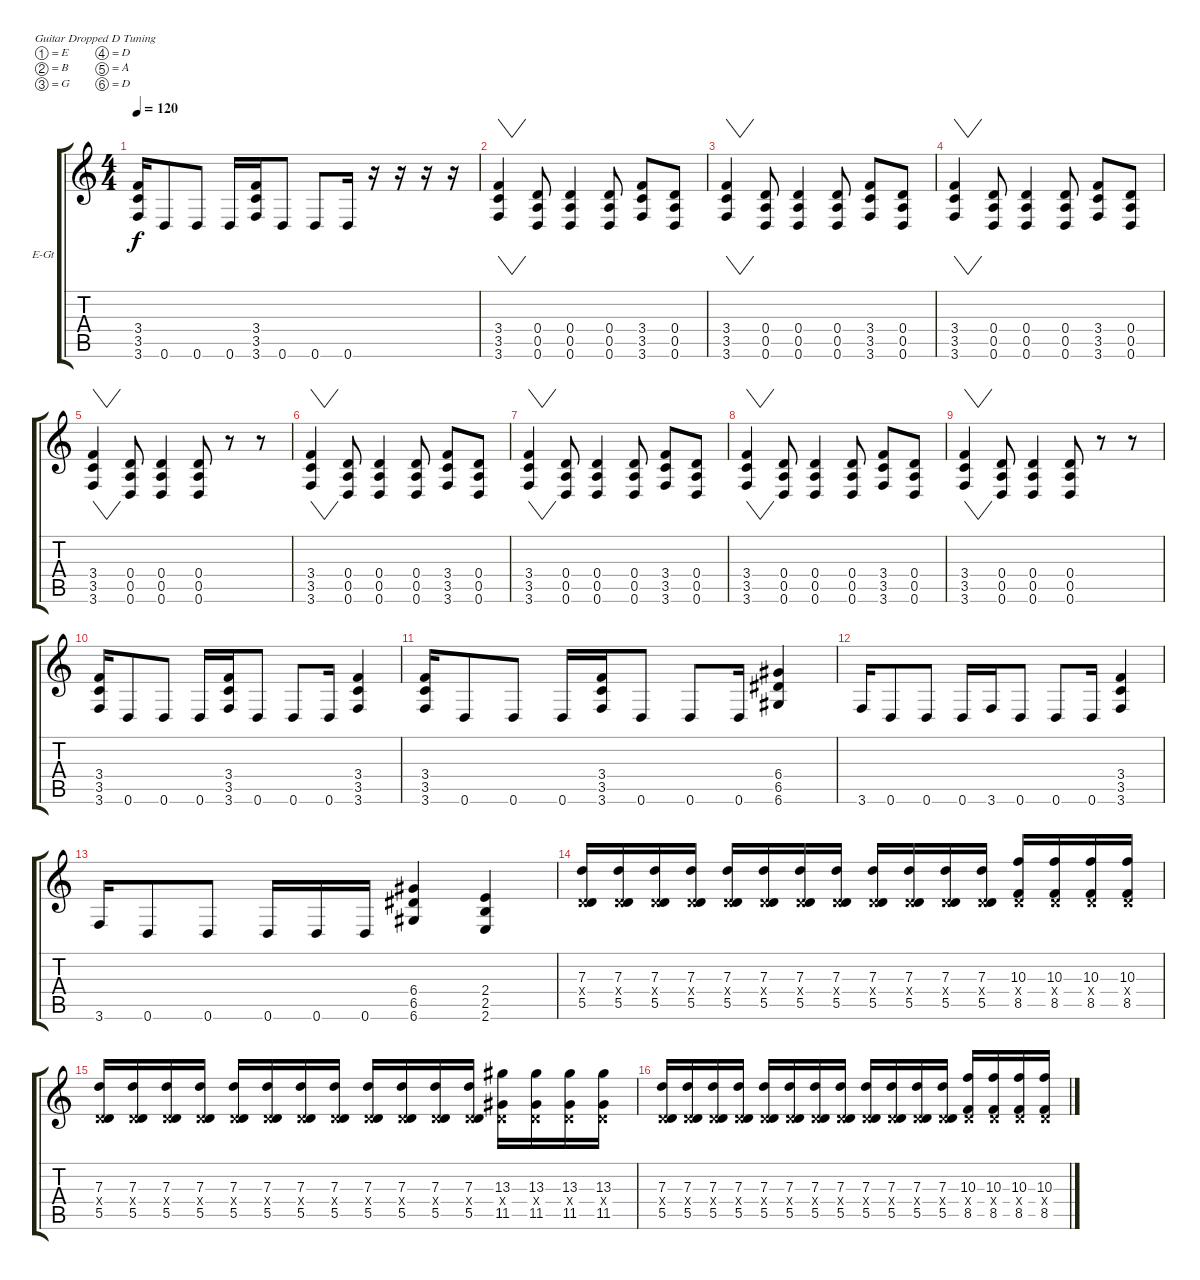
\bracketExtendMode groupsimilarinstruments
\firstSystemTrackNameOrientation horizontal
\otherSystemsTrackNameOrientation horizontal
\track ("1st guitar" "E-Gt") {instrument distortionguitar}
\staff {score tabs}
\tuning (E4 B3 G3 D3 A2 D2)
\ts (4 4)
\tempo 120
\clef g2
\ks c
(3.4 3.5 3.6).16{dy f} 0.6.8 0.6.8 0.6.16 (3.4 3.5 3.6).16 0.6.8 0.6.8 0.6.16 r.16 r.16 r.16 r.16 |
(3.4 3.5 3.6).4{vw} (0.4 0.5 0.6).8 (0.4 0.5 0.6).4 (0.4 0.5 0.6).8 (3.4 3.5 3.6).8 (0.4 0.5 0.6).8 |
(3.4 3.5 3.6).4{vw} (0.4 0.5 0.6).8 (0.4 0.5 0.6).4 (0.4 0.5 0.6).8 (3.4 3.5 3.6).8 (0.4 0.5 0.6).8 |
(3.4 3.5 3.6).4{vw} (0.4 0.5 0.6).8 (0.4 0.5 0.6).4 (0.4 0.5 0.6).8 (3.4 3.5 3.6).8 (0.4 0.5 0.6).8 |
(3.4 3.5 3.6).4{vw} (0.4 0.5 0.6).8 (0.4 0.5 0.6).4 (0.4 0.5 0.6).8 r.8 r.8 |
(3.4 3.5 3.6).4{vw} (0.4 0.5 0.6).8 (0.4 0.5 0.6).4 (0.4 0.5 0.6).8 (3.4 3.5 3.6).8 (0.4 0.5 0.6).8 |
(3.4 3.5 3.6).4{vw} (0.4 0.5 0.6).8 (0.4 0.5 0.6).4 (0.4 0.5 0.6).8 (3.4 3.5 3.6).8 (0.4 0.5 0.6).8 |
(3.4 3.5 3.6).4{vw} (0.4 0.5 0.6).8 (0.4 0.5 0.6).4 (0.4 0.5 0.6).8 (3.4 3.5 3.6).8 (0.4 0.5 0.6).8 |
(3.4 3.5 3.6).4{vw} (0.4 0.5 0.6).8 (0.4 0.5 0.6).4 (0.4 0.5 0.6).8 r.8 r.8 |
(3.4 3.5 3.6).16 0.6.8 0.6.8 0.6.16 (3.4 3.5 3.6).16 0.6.8 0.6.8 0.6.16 (3.4 3.5 3.6).4 |
(3.4 3.5 3.6).16 0.6.8 0.6.8 0.6.16 (3.4 3.5 3.6).16 0.6.8 0.6.8 0.6.16 (6.4 6.5 6.6).4 |
3.6.16 0.6.8 0.6.8 0.6.16 3.6.16 0.6.8 0.6.8 0.6.16 (3.4 3.5 3.6).4 |
3.6.16 0.6.8 0.6.8 0.6.16 0.6.16 0.6.16 (6.4 6.5 6.6).4 (2.4 2.5 2.6).4 |
(7.3 0.4{x} 5.5).16 (7.3 0.4{x} 5.5).16 (7.3 0.4{x} 5.5).16 (7.3 0.4{x} 5.5).16 (7.3 0.4{x} 5.5).16 (7.3 0.4{x} 5.5).16 (7.3 0.4{x} 5.5).16 (7.3 0.4{x} 5.5).16 (7.3 0.4{x} 5.5).16 (7.3 0.4{x} 5.5).16 (7.3 0.4{x} 5.5).16 (7.3 0.4{x} 5.5).16 (10.3 0.4{x} 8.5).16 (10.3 0.4{x} 8.5).16 (10.3 0.4{x} 8.5).16 (10.3 0.4{x} 8.5).16 |
(7.3 0.4{x} 5.5).16 (7.3 0.4{x} 5.5).16 (7.3 0.4{x} 5.5).16 (7.3 0.4{x} 5.5).16 (7.3 0.4{x} 5.5).16 (7.3 0.4{x} 5.5).16 (7.3 0.4{x} 5.5).16 (7.3 0.4{x} 5.5).16 (7.3 0.4{x} 5.5).16 (7.3 0.4{x} 5.5).16 (7.3 0.4{x} 5.5).16 (7.3 0.4{x} 5.5).16 (13.3 0.4{x} 11.5).16 (13.3 0.4{x} 11.5).16 (13.3 0.4{x} 11.5).16 (13.3 0.4{x} 11.5).16 |
(7.3 0.4{x} 5.5).16 (7.3 0.4{x} 5.5).16 (7.3 0.4{x} 5.5).16 (7.3 0.4{x} 5.5).16 (7.3 0.4{x} 5.5).16 (7.3 0.4{x} 5.5).16 (7.3 0.4{x} 5.5).16 (7.3 0.4{x} 5.5).16 (7.3 0.4{x} 5.5).16 (7.3 0.4{x} 5.5).16 (7.3 0.4{x} 5.5).16 (7.3 0.4{x} 5.5).16 (10.3 0.4{x} 8.5).16 (10.3 0.4{x} 8.5).16 (10.3 0.4{x} 8.5).16 (10.3 0.4{x} 8.5).16
